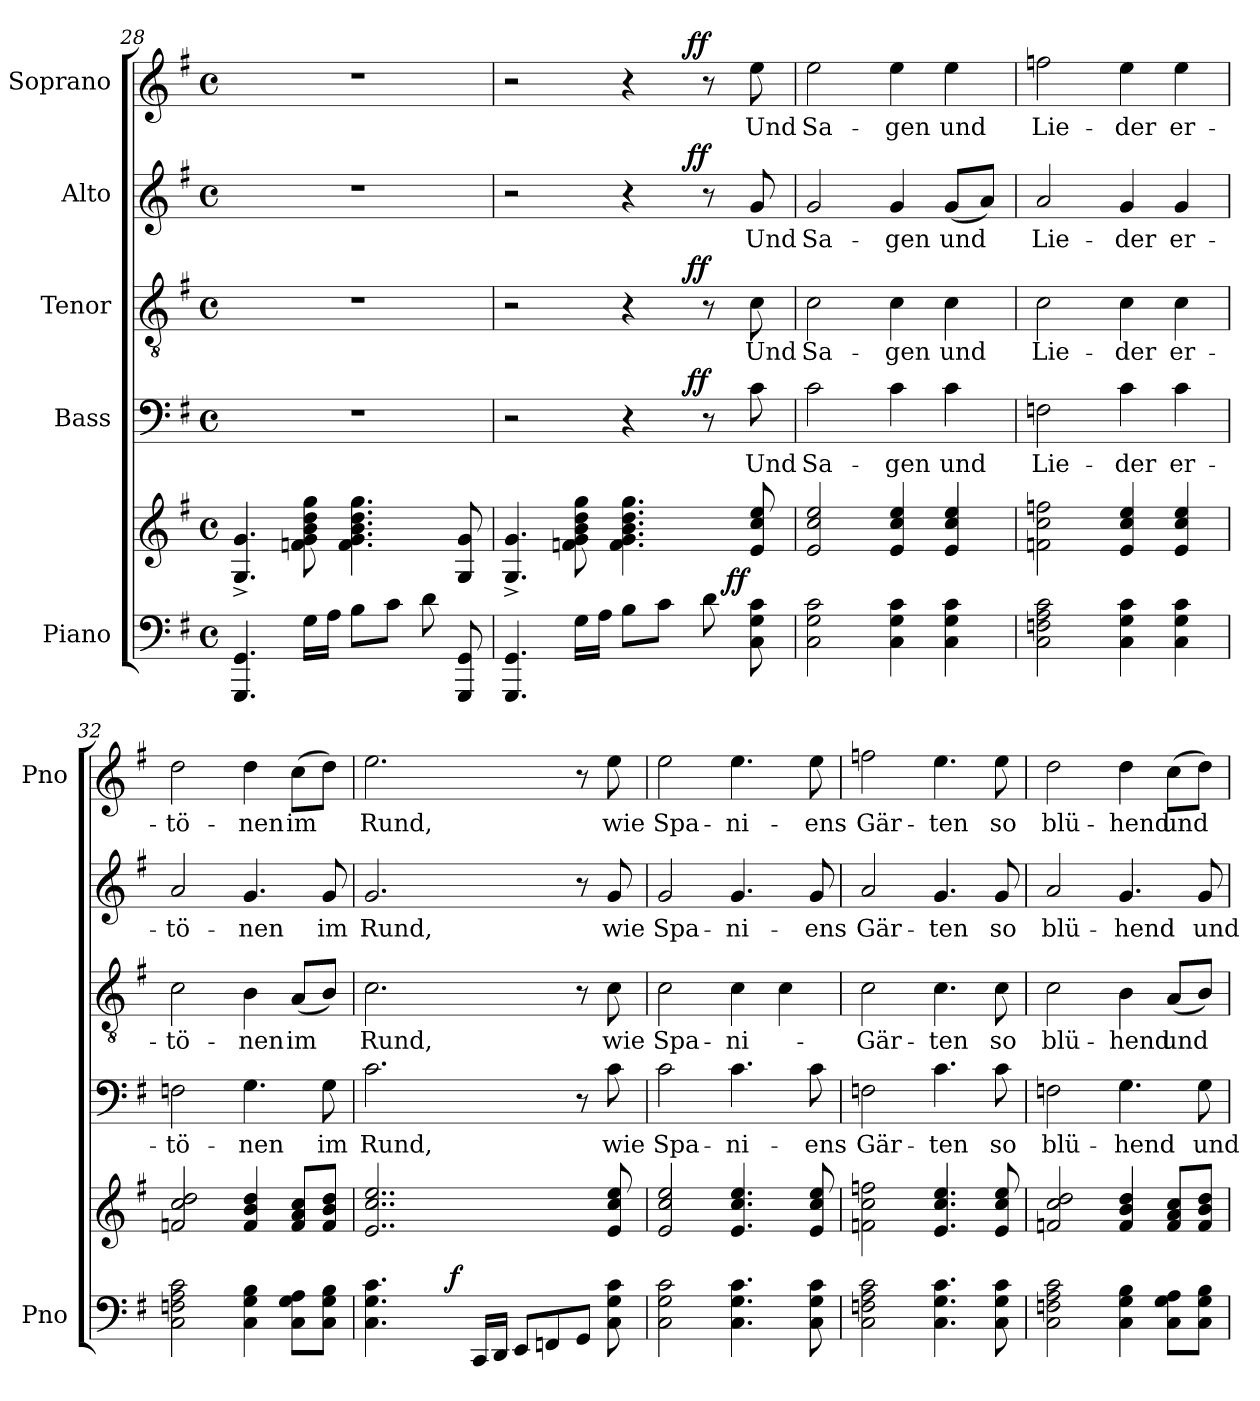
**kern	**kern	**dynam	**kern	**text	**dynam	**kern	**text	**dynam	**kern	**text	**dynam	**kern	**text	**dynam
*part5	*part5	*part5	*part4	*part4	*part4	*part3	*part3	*part3	*part2	*part2	*part2	*part1	*part1	*part1
*staff6	*staff5	*staff5/6	*staff4	*staff4	*staff4	*staff3	*staff3	*staff3	*staff2	*staff2	*staff2	*staff1	*staff1	*staff1
*I"Piano	*	*	*I"Bass	*	*	*I"Tenor	*	*	*I"Alto	*	*	*I"Soprano	*	*
*I'Pno	*	*	*	*	*	*	*	*	*	*	*	*I'Pno	*	*
!!LO:LB:g=z
*clefF4	*clefG2	*	*clefF4	*	*	*clefGv2	*	*	*clefG2	*	*	*clefG2	*	*
*k[f#]	*k[f#]	*	*k[f#]	*	*	*k[f#]	*	*	*k[f#]	*	*	*k[f#]	*	*
*e:	*e:	*	*e:	*	*	*e:	*	*	*e:	*	*	*e:	*	*
*M4/4	*M4/4	*	*M4/4	*	*	*M4/4	*	*	*M4/4	*	*	*M4/4	*	*
*met(c)	*met(c)	*	*met(c)	*	*	*met(c)	*	*	*met(c)	*	*	*met(c)	*	*
=28	=28	=28	=28	=28	=28	=28	=28	=28	=28	=28	=28	=28	=28	=28
4.GGG/ 4.GG/	4.G/^< 4.g/^<	.	1r	.	.	1r	.	.	1r	.	.	1r	.	.
16G\LL	8fn\ 8g\ 8b\ 8dd\ 8gg\	.	.	.	.	.	.	.	.	.	.	.	.	.
16A\JJ	.	.	.	.	.	.	.	.	.	.	.	.	.	.
8B\L	4.f\ 4.g\ 4.b\ 4.dd\ 4.gg\	.	.	.	.	.	.	.	.	.	.	.	.	.
8c\J	.	.	.	.	.	.	.	.	.	.	.	.	.	.
8d\	.	.	.	.	.	.	.	.	.	.	.	.	.	.
8GGG/ 8GG/	8G/ 8g/	.	.	.	.	.	.	.	.	.	.	.	.	.
=29	=29	=29	=29	=29	=29	=29	=29	=29	=29	=29	=29	=29	=29	=29
*^	*	*	*^	*	*	*^	*	*	*^	*	*	*^	*	*
4.GGG/ 4.GG/	2ryy	4.G/^< 4.g/^<	.	2r	2ryy	.	.	2r	2ryy	.	.	2r	2ryy	.	.	2r	2ryy	.	.
16G\LL	.	8fn\ 8g\ 8b\ 8dd\ 8gg\	.	.	.	.	.	.	.	.	.	.	.	.	.	.	.	.	.
16A\JJ	.	.	.	.	.	.	.	.	.	.	.	.	.	.	.	.	.	.	.
8B\L	4ryy	4.f\ 4.g\ 4.b\ 4.dd\ 4.gg\	.	4r	8..ryy	.	.	4r	8..ryy	.	.	4r	8..ryy	.	.	4r	8..ryy	.	.
8c\J	.	.	.	.	.	.	.	.	.	.	.	.	.	.	.	.	.	.	.
!	!	!	!	!	!	!	!LO:DY:a	!	!	!	!LO:DY:a	!	!	!	!LO:DY:a	!	!	!	!LO:DY:a
.	.	.	.	.	4ryy	.	ff	.	4ryy	.	ff	.	4ryy	.	ff	.	4ryy	.	ff
8d\	16ryy	.	.	8r	.	.	.	8r	.	.	.	8r	.	.	.	8r	.	.	.
!	!	!	!LO:DY:a=2	!	!	!	!	!	!	!	!	!	!	!	!	!	!	!	!
.	8.ryy	.	ff	.	.	.	.	.	.	.	.	.	.	.	.	.	.	.	.
8C\ 8G\ 8c\	.	8e/ 8cc/ 8ee/	.	8c\	.	Und	.	8c\	.	Und	.	8g/	.	Und	.	8ee\	.	Und	.
.	.	.	.	.	32ryy	.	.	.	32ryy	.	.	.	32ryy	.	.	.	32ryy	.	.
*	*	*	*	*v	*v	*	*	*	*	*	*	*v	*v	*	*	*v	*v	*	*
*v	*v	*	*	*	*	*	*v	*v	*	*	*	*	*	*	*	*
=30	=30	=30	=30	=30	=30	=30	=30	=30	=30	=30	=30	=30	=30	=30
2C\ 2G\ 2c\	2e/ 2cc/ 2ee/	.	2c\	Sa-	.	2c\	Sa-	.	2g/	Sa-	.	2ee\	Sa-	.
4C\ 4G\ 4c\	4e/ 4cc/ 4ee/	.	4c\	-gen	.	4c\	-gen	.	4g/	-gen	.	4ee\	-gen	.
4C\ 4G\ 4c\	4e/ 4cc/ 4ee/	.	4c\	und	.	4c\	und	.	(8g/L	und	.	4ee\	und	.
.	.	.	.	.	.	.	.	.	8a/J)	.	.	.	.	.
=31	=31	=31	=31	=31	=31	=31	=31	=31	=31	=31	=31	=31	=31	=31
2C\ 2Fn\ 2A\ 2c\	2fn\ 2cc\ 2ffn\	.	2Fn\	Lie-	.	2c\	Lie-	.	2a/	Lie-	.	2ffn\	Lie-	.
4C\ 4G\ 4c\	4e/ 4cc/ 4ee/	.	4c\	-der	.	4c\	-der	.	4g/	-der	.	4ee\	-der	.
4C\ 4G\ 4c\	4e/ 4cc/ 4ee/	.	4c\	er-	.	4c\	er-	.	4g/	er-	.	4ee\	er-	.
=32	=32	=32	=32	=32	=32	=32	=32	=32	=32	=32	=32	=32	=32	=32
2C\ 2Fn\ 2A\ 2c\	2fn/ 2cc/ 2dd/	.	2Fn\	-tö-	.	2c\	-tö-	.	2a/	-tö-	.	2dd\	-tö-	.
4C\ 4G\ 4B\	4f/ 4b/ 4dd/	.	4.G\	-nen	.	4B\	-nen	.	4.g/	-nen	.	4dd\	-nen	.
8C\ 8G\ 8A\L	8f/ 8a/ 8cc/L	.	.	.	.	(8A/L	im	.	.	.	.	(8cc\L	im	.
8C\ 8G\ 8B\J	8f/ 8b/ 8dd/J	.	8G\	im	.	8B/J)	.	.	8g/	im	.	8dd\J)	.	.
=33	=33	=33	=33	=33	=33	=33	=33	=33	=33	=33	=33	=33	=33	=33
*^	*	*	*	*	*	*	*	*	*	*	*	*	*	*
4.C\ 4.G\ 4.c\	6ryy	2..e/ 2..cc/ 2..ee/	.	2.c\	Rund,	.	2.c\	Rund,	.	2.g/	Rund,	.	2.ee\	Rund,	.
.	12ryy	.	.	.	.	.	.	.	.	.	.	.	.	.	.
.	24ryy	.	.	.	.	.	.	.	.	.	.	.	.	.	.
.	96ryy	.	.	.	.	.	.	.	.	.	.	.	.	.	.
!	!	!	!LO:DY:a=2	!	!	!	!	!	!	!	!	!	!	!	!
.	3%2ryy	.	f	.	.	.	.	.	.	.	.	.	.	.	.
16CC/LL	.	.	.	.	.	.	.	.	.	.	.	.	.	.	.
16DD/JJ	.	.	.	.	.	.	.	.	.	.	.	.	.	.	.
8EE/L	.	.	.	.	.	.	.	.	.	.	.	.	.	.	.
8FFn/	.	.	.	.	.	.	.	.	.	.	.	.	.	.	.
8GG/J	.	.	.	8r	.	.	8r	.	.	8r	.	.	8r	.	.
8C\ 8G\ 8c\	.	8e/ 8cc/ 8ee/	.	8c\	wie	.	8c\	wie	.	8g/	wie	.	8ee\	wie	.
.	48.ryy	.	.	.	.	.	.	.	.	.	.	.	.	.	.
*v	*v	*	*	*	*	*	*	*	*	*	*	*	*	*	*
!!LO:PB:g=z
=34	=34	=34	=34	=34	=34	=34	=34	=34	=34	=34	=34	=34	=34	=34
2C\ 2G\ 2c\	2e/ 2cc/ 2ee/	.	2c\	Spa-	.	2c\	Spa-	.	2g/	Spa-	.	2ee\	Spa-	.
4.C\ 4.G\ 4.c\	4.e/ 4.cc/ 4.ee/	.	4.c\	-ni-	.	4c\	-ni-	.	4.g/	-ni-	.	4.ee\	-ni-	.
.	.	.	.	.	.	4c\	.	.	.	.	.	.	.	.
8C\ 8G\ 8c\	8e/ 8cc/ 8ee/	.	8c\	-ens	.	.	.	.	8g/	-ens	.	8ee\	-ens	.
=35	=35	=35	=35	=35	=35	=35	=35	=35	=35	=35	=35	=35	=35	=35
2C\ 2Fn\ 2A\ 2c\	2fn\ 2cc\ 2ffn\	.	2Fn\	Gär-	.	2c\	-Gär-	.	2a/	Gär-	.	2ffn\	Gär-	.
4.C\ 4.G\ 4.c\	4.e/ 4.cc/ 4.ee/	.	4.c\	-ten	.	4.c\	-ten	.	4.g/	-ten	.	4.ee\	-ten	.
8C\ 8G\ 8c\	8e/ 8cc/ 8ee/	.	8c\	so	.	8c\	so	.	8g/	so	.	8ee\	so	.
=36	=36	=36	=36	=36	=36	=36	=36	=36	=36	=36	=36	=36	=36	=36
2C\ 2Fn\ 2A\ 2c\	2fn/ 2cc/ 2dd/	.	2Fn\	blü-	.	2c\	blü-	.	2a/	blü-	.	2dd\	blü-	.
4C\ 4G\ 4B\	4f/ 4b/ 4dd/	.	4.G\	-hend	.	4B\	-hend	.	4.g/	-hend	.	4dd\	-hend	.
8C\ 8G\ 8A\L	8f/ 8a/ 8cc/L	.	.	.	.	(8A/L	und	.	.	.	.	(8cc\L	und	.
8C\ 8G\ 8B\J	8f/ 8b/ 8dd/J	.	8G\	und	.	8B/J)	.	.	8g/	und	.	8dd\J)	.	.
=	=	=	=	=	=	=	=	=	=	=	=	=	=	=
*-	*-	*-	*-	*-	*-	*-	*-	*-	*-	*-	*-	*-	*-	*-
